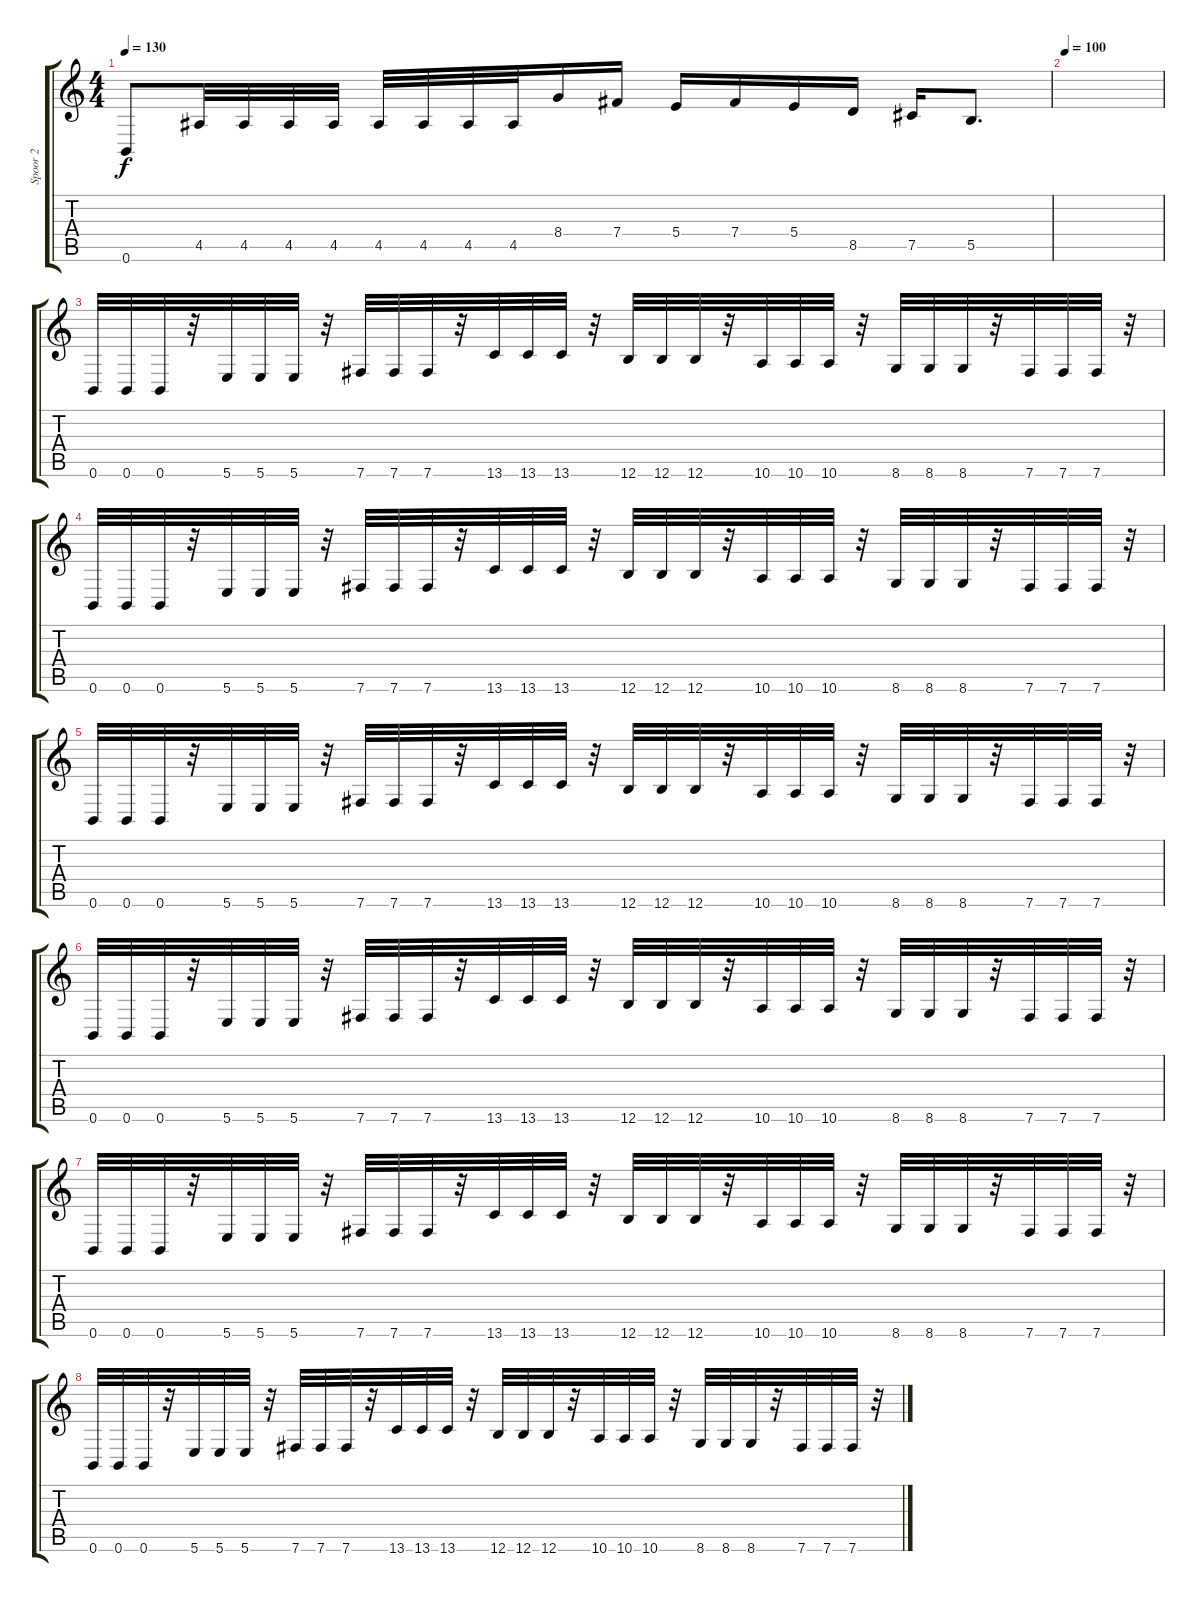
\track ("Spoor 2" "Spoor 2") {instrument distortionguitar}
\staff {score tabs}
\tuning (Db4 Ab3 E3 B2 Gb2 B1) {hide}
\ts (4 4)
\tempo 130
\clef g2
\ks c
0.6.8{dy f} 4.5.32 4.5.32 4.5.32 4.5.32 4.5.32 4.5.32 4.5.32 4.5.32 8.4.16 7.4.16 5.4.16 7.4.16 5.4.16 8.5.16 7.5.16 5.5.8{d} |
\tempo 100
|
0.6.32 0.6.32 0.6.32 r.32 5.6.32 5.6.32 5.6.32 r.32 7.6.32 7.6.32 7.6.32 r.32 13.6.32 13.6.32 13.6.32 r.32 12.6.32 12.6.32 12.6.32 r.32 10.6.32 10.6.32 10.6.32 r.32 8.6.32 8.6.32 8.6.32 r.32 7.6.32 7.6.32 7.6.32 r.32 |
0.6.32 0.6.32 0.6.32 r.32 5.6.32 5.6.32 5.6.32 r.32 7.6.32 7.6.32 7.6.32 r.32 13.6.32 13.6.32 13.6.32 r.32 12.6.32 12.6.32 12.6.32 r.32 10.6.32 10.6.32 10.6.32 r.32 8.6.32 8.6.32 8.6.32 r.32 7.6.32 7.6.32 7.6.32 r.32 |
0.6.32 0.6.32 0.6.32 r.32 5.6.32 5.6.32 5.6.32 r.32 7.6.32 7.6.32 7.6.32 r.32 13.6.32 13.6.32 13.6.32 r.32 12.6.32 12.6.32 12.6.32 r.32 10.6.32 10.6.32 10.6.32 r.32 8.6.32 8.6.32 8.6.32 r.32 7.6.32 7.6.32 7.6.32 r.32 |
0.6.32 0.6.32 0.6.32 r.32 5.6.32 5.6.32 5.6.32 r.32 7.6.32 7.6.32 7.6.32 r.32 13.6.32 13.6.32 13.6.32 r.32 12.6.32 12.6.32 12.6.32 r.32 10.6.32 10.6.32 10.6.32 r.32 8.6.32 8.6.32 8.6.32 r.32 7.6.32 7.6.32 7.6.32 r.32 |
0.6.32 0.6.32 0.6.32 r.32 5.6.32 5.6.32 5.6.32 r.32 7.6.32 7.6.32 7.6.32 r.32 13.6.32 13.6.32 13.6.32 r.32 12.6.32 12.6.32 12.6.32 r.32 10.6.32 10.6.32 10.6.32 r.32 8.6.32 8.6.32 8.6.32 r.32 7.6.32 7.6.32 7.6.32 r.32 |
0.6.32 0.6.32 0.6.32 r.32 5.6.32 5.6.32 5.6.32 r.32 7.6.32 7.6.32 7.6.32 r.32 13.6.32 13.6.32 13.6.32 r.32 12.6.32 12.6.32 12.6.32 r.32 10.6.32 10.6.32 10.6.32 r.32 8.6.32 8.6.32 8.6.32 r.32 7.6.32 7.6.32 7.6.32 r.32
